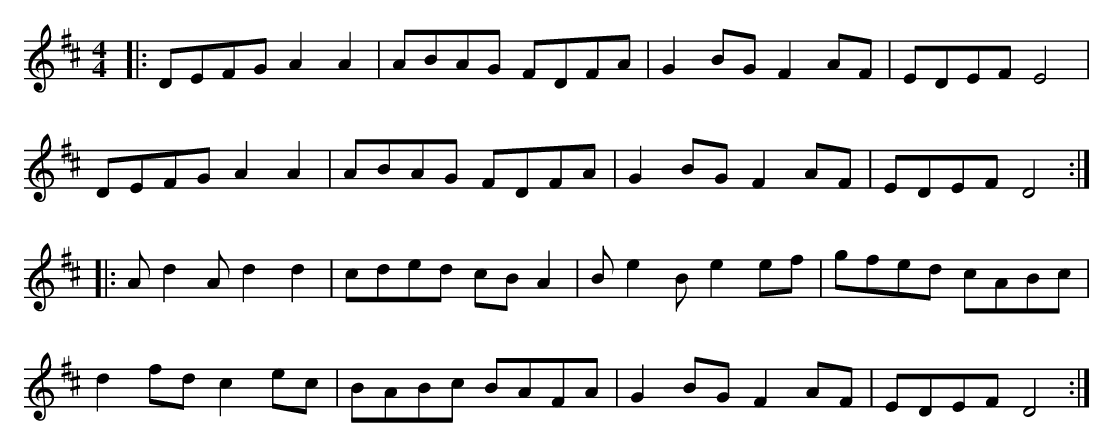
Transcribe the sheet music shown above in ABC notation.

X:1
M:4/4
K:D
|:DEFG A2 A2|ABAG FDFA|G2 BG F2 AF|EDEF E4|
DEFG A2 A2|ABAG FDFA|G2 BG F2 AF|EDEF D4:|
|:A d2 A d2 d2|cded cB A2|B e2 B e2 ef|gfed cABc|
d2 fd c2 ec|BABc BAFA|G2 BG F2 AF|EDEF D4:|
